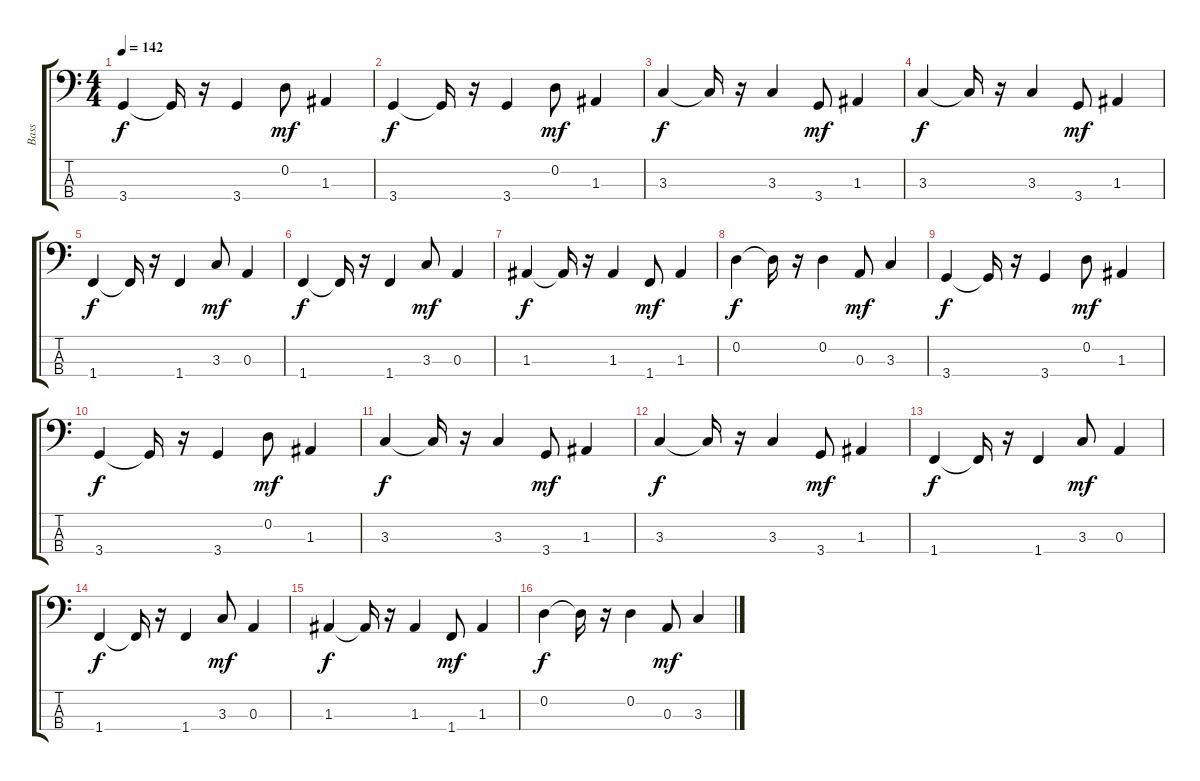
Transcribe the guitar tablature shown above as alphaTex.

\track ("Bass" "Bass") {instrument electricbassfinger}
\staff {score tabs}
\tuning (G2 D2 A1 E1) {hide}
\ts (4 4)
\tempo 142
\clef f4
\ks c
3.4.4{dy f} 3.4{t}.16 r.16 3.4.4 0.2.8{dy mf} 1.3.4 |
3.4.4{dy f} 3.4{t}.16 r.16 3.4.4 0.2.8{dy mf} 1.3.4 |
3.3.4{dy f} 3.3{t}.16 r.16 3.3.4 3.4.8{dy mf} 1.3.4 |
3.3.4{dy f} 3.3{t}.16 r.16 3.3.4 3.4.8{dy mf} 1.3.4 |
1.4.4{dy f} 1.4{t}.16 r.16 1.4.4 3.3.8{dy mf} 0.3.4 |
1.4.4{dy f} 1.4{t}.16 r.16 1.4.4 3.3.8{dy mf} 0.3.4 |
1.3.4{dy f} 1.3{t}.16 r.16 1.3.4 1.4.8{dy mf} 1.3.4 |
0.2.4{dy f} 0.2{t}.16 r.16 0.2.4 0.3.8{dy mf} 3.3.4 |
3.4.4{dy f} 3.4{t}.16 r.16 3.4.4 0.2.8{dy mf} 1.3.4 |
3.4.4{dy f} 3.4{t}.16 r.16 3.4.4 0.2.8{dy mf} 1.3.4 |
3.3.4{dy f} 3.3{t}.16 r.16 3.3.4 3.4.8{dy mf} 1.3.4 |
3.3.4{dy f} 3.3{t}.16 r.16 3.3.4 3.4.8{dy mf} 1.3.4 |
1.4.4{dy f} 1.4{t}.16 r.16 1.4.4 3.3.8{dy mf} 0.3.4 |
1.4.4{dy f} 1.4{t}.16 r.16 1.4.4 3.3.8{dy mf} 0.3.4 |
1.3.4{dy f} 1.3{t}.16 r.16 1.3.4 1.4.8{dy mf} 1.3.4 |
0.2.4{dy f} 0.2{t}.16 r.16 0.2.4 0.3.8{dy mf} 3.3.4
